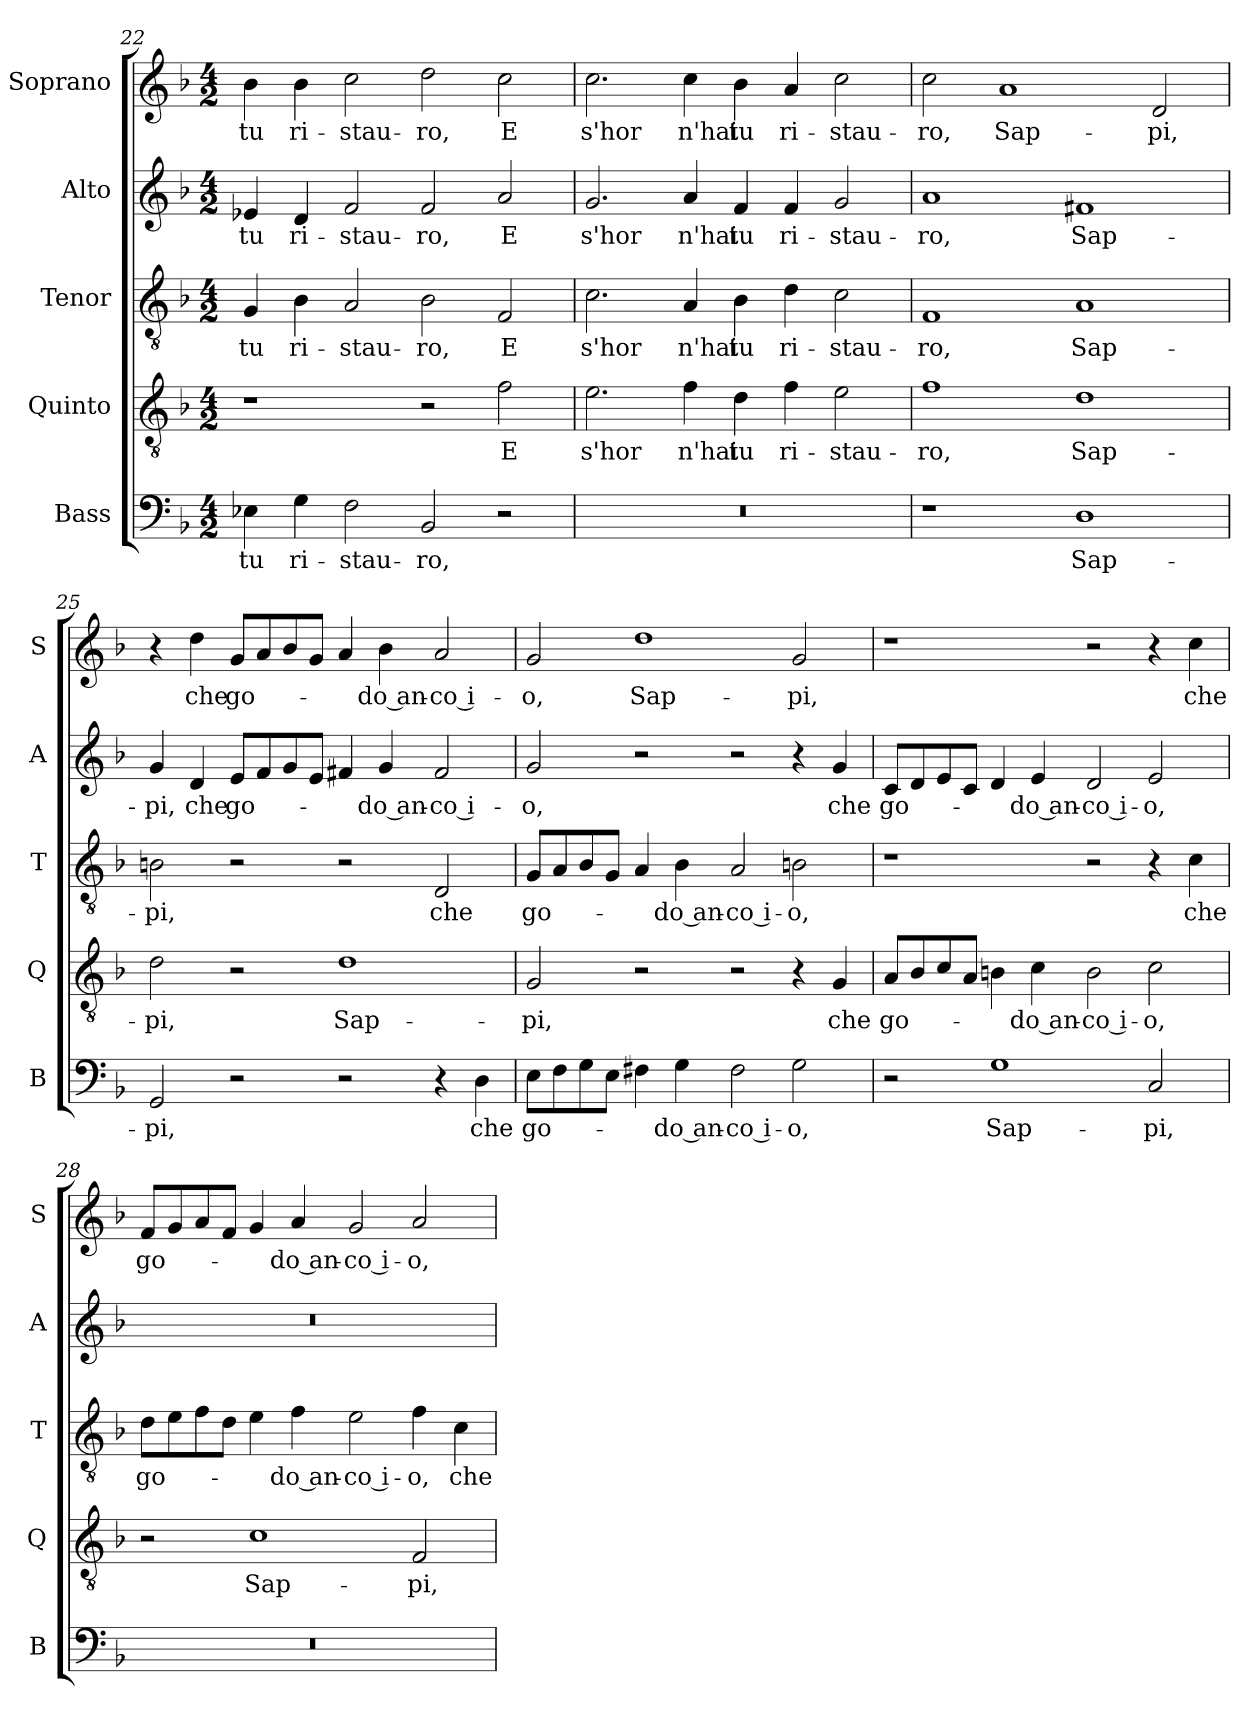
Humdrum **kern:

**kern	**text	**kern	**text	**kern	**text	**kern	**text	**kern	**text
*part5	*part5	*part4	*part4	*part3	*part3	*part2	*part2	*part1	*part1
*staff5	*staff5	*staff4	*staff4	*staff3	*staff3	*staff2	*staff2	*staff1	*staff1
*I"Bass	*	*I"Quinto	*	*I"Tenor	*	*I"Alto	*	*I"Soprano	*
*I'B	*	*I'Q	*	*I'T	*	*I'A	*	*I'S	*
*clefF4	*	*clefGv2	*	*clefGv2	*	*clefG2	*	*clefG2	*
*k[b-]	*	*k[b-]	*	*k[b-]	*	*k[b-]	*	*k[b-]	*
*F:	*	*F:	*	*F:	*	*F:	*	*F:	*
*M4/2	*	*M4/2	*	*M4/2	*	*M4/2	*	*M4/2	*
=22	=22	=22	=22	=22	=22	=22	=22	=22	=22
!	!LO:LY:b	!	!	!	!LO:LY:b	!	!LO:LY:b	!	!LO:LY:b
4E-X\	tu	1r	.	4G/	tu	4e-X/	tu	4b-\	tu
!	!LO:LY:b	!	!	!	!LO:LY:b	!	!LO:LY:b	!	!LO:LY:b
4G\	ri-	.	.	4B-\	ri-	4d/	ri-	4b-\	ri-
!	!LO:LY:b	!	!	!	!LO:LY:b	!	!LO:LY:b	!	!LO:LY:b
2F\	-stau-	.	.	2A/	-stau-	2f/	-stau-	2cc\	-stau-
!	!LO:LY:b	!	!	!	!LO:LY:b	!	!LO:LY:b	!	!LO:LY:b
2BB-/	-ro,	2r	.	2B-\	-ro,	2f/	-ro,	2dd\	-ro,
!	!	!	!LO:LY:b	!	!LO:LY:b	!	!LO:LY:b	!	!LO:LY:b
2r	.	2f\	E	2F/	E	2a/	E	2cc\	E
=23	=23	=23	=23	=23	=23	=23	=23	=23	=23
!	!	!	!LO:LY:b	!	!LO:LY:b	!	!LO:LY:b	!	!LO:LY:b
0r	.	2.e\	s'hor	2.c\	s'hor	2.g/	s'hor	2.cc\	s'hor
!	!	!	!LO:LY:b	!	!LO:LY:b	!	!LO:LY:b	!	!LO:LY:b
.	.	4f\	n'hai	4A/	n'hai	4a/	n'hai	4cc\	n'hai
!	!	!	!LO:LY:b	!	!LO:LY:b	!	!LO:LY:b	!	!LO:LY:b
.	.	4d\	tu	4B-\	tu	4f/	tu	4b-\	tu
!	!	!	!LO:LY:b	!	!LO:LY:b	!	!LO:LY:b	!	!LO:LY:b
.	.	4f\	ri-	4d\	ri-	4f/	ri-	4a/	ri-
!	!	!	!LO:LY:b	!	!LO:LY:b	!	!LO:LY:b	!	!LO:LY:b
.	.	2e\	-stau-	2c\	-stau-	2g/	-stau-	2cc\	-stau-
!!LO:PB:g=z
=24	=24	=24	=24	=24	=24	=24	=24	=24	=24
!	!	!	!LO:LY:b	!	!LO:LY:b	!	!LO:LY:b	!	!LO:LY:b
1r	.	1f	-ro,	1F	-ro,	1a	-ro,	2cc\	-ro,
!	!	!	!	!	!	!	!	!	!LO:LY:b
.	.	.	.	.	.	.	.	1a	Sap-
!	!LO:LY:b	!	!LO:LY:b	!	!LO:LY:b	!	!LO:LY:b	!	!
1D	Sap-	1d	Sap-	1A	Sap-	1f#X	Sap-	.	.
!	!	!	!	!	!	!	!	!	!LO:LY:b
.	.	.	.	.	.	.	.	2d/	-pi,
=25	=25	=25	=25	=25	=25	=25	=25	=25	=25
!	!LO:LY:b	!	!LO:LY:b	!	!LO:LY:b	!	!LO:LY:b	!	!
2GG/	-pi,	2d\	-pi,	2Bn\	-pi,	4g/	-pi,	4r	.
!	!	!	!	!	!	!	!LO:LY:b	!	!LO:LY:b
.	.	.	.	.	.	4d/	che	4dd\	che
!	!	!	!	!	!	!	!LO:LY:b	!	!LO:LY:b
2r	.	2r	.	2r	.	8e/L	go-	8g/L	go-
.	.	.	.	.	.	8f/	.	8a/	.
.	.	.	.	.	.	8g/	.	8b-/	.
.	.	.	.	.	.	8e/J	.	8g/J	.
!	!	!	!LO:LY:b	!	!	!	!	!	!
2r	.	1d	Sap-	2r	.	4f#X/	.	4a/	.
!	!	!	!	!	!	!	!LO:LY:b	!	!LO:LY:b
.	.	.	.	.	.	4g/	-do an-	4b-\	-do an-
!	!	!	!	!	!LO:LY:b	!	!LO:LY:b	!	!LO:LY:b
4r	.	.	.	2D/	che	2f#/	-co i-	2a/	-co i-
!	!LO:LY:b	!	!	!	!	!	!	!	!
4D\	che	.	.	.	.	.	.	.	.
=26	=26	=26	=26	=26	=26	=26	=26	=26	=26
!	!LO:LY:b	!	!LO:LY:b	!	!LO:LY:b	!	!LO:LY:b	!	!LO:LY:b
8E\L	go-	2G/	-pi,	8G/L	go-	2g/	-o,	2g/	-o,
8F\	.	.	.	8A/	.	.	.	.	.
8G\	.	.	.	8B-/	.	.	.	.	.
8E\J	.	.	.	8G/J	.	.	.	.	.
!	!	!	!	!	!	!	!	!	!LO:LY:b
4F#X\	.	2r	.	4A/	.	2r	.	1dd	Sap-
!	!LO:LY:b	!	!	!	!LO:LY:b	!	!	!	!
4G\	-do an-	.	.	4B-\	-do an-	.	.	.	.
!	!LO:LY:b	!	!	!	!LO:LY:b	!	!	!	!
2F#\	-co i-	2r	.	2A/	-co i-	2r	.	.	.
!	!LO:LY:b	!	!	!	!LO:LY:b	!	!	!	!LO:LY:b
2G\	-o,	4r	.	2Bn\	-o,	4r	.	2g/	-pi,
!	!	!	!LO:LY:b	!	!	!	!LO:LY:b	!	!
.	.	4G/	che	.	.	4g/	che	.	.
!!LO:LB:g=z
=27	=27	=27	=27	=27	=27	=27	=27	=27	=27
!	!	!	!LO:LY:b	!	!	!	!LO:LY:b	!	!
2r	.	8A/L	go-	1r	.	8c/L	go-	1r	.
.	.	8B-/	.	.	.	8d/	.	.	.
.	.	8c/	.	.	.	8e/	.	.	.
.	.	8A/J	.	.	.	8c/J	.	.	.
!	!LO:LY:b	!	!	!	!	!	!	!	!
1G	Sap-	4Bn\	.	.	.	4d/	.	.	.
!	!	!	!LO:LY:b	!	!	!	!LO:LY:b	!	!
.	.	4c\	-do an-	.	.	4e/	-do an-	.	.
!	!	!	!LO:LY:b	!	!	!	!LO:LY:b	!	!
.	.	2B\	-co i-	2r	.	2d/	-co i-	2r	.
!	!LO:LY:b	!	!LO:LY:b	!	!	!	!LO:LY:b	!	!
2C/	-pi,	2c\	-o,	4r	.	2e/	-o,	4r	.
!	!	!	!	!	!LO:LY:b	!	!	!	!LO:LY:b
.	.	.	.	4c\	che	.	.	4cc\	che
=28	=28	=28	=28	=28	=28	=28	=28	=28	=28
!	!	!	!	!	!LO:LY:b	!	!	!	!LO:LY:b
0r	.	2r	.	8d\L	go-	0r	.	8f/L	go-
.	.	.	.	8e\	.	.	.	8g/	.
.	.	.	.	8f\	.	.	.	8a/	.
.	.	.	.	8d\J	.	.	.	8f/J	.
!	!	!	!LO:LY:b	!	!	!	!	!	!
.	.	1c	Sap-	4e\	.	.	.	4g/	.
!	!	!	!	!	!LO:LY:b	!	!	!	!LO:LY:b
.	.	.	.	4f\	-do an-	.	.	4a/	-do an-
!	!	!	!	!	!LO:LY:b	!	!	!	!LO:LY:b
.	.	.	.	2e\	-co i-	.	.	2g/	-co i-
!	!	!	!LO:LY:b	!	!LO:LY:b	!	!	!	!LO:LY:b
.	.	2F/	-pi,	4f\	-o,	.	.	2a/	-o,
!	!	!	!	!	!LO:LY:b	!	!	!	!
.	.	.	.	4c\	che	.	.	.	.
=	=	=	=	=	=	=	=	=	=
*-	*-	*-	*-	*-	*-	*-	*-	*-	*-
